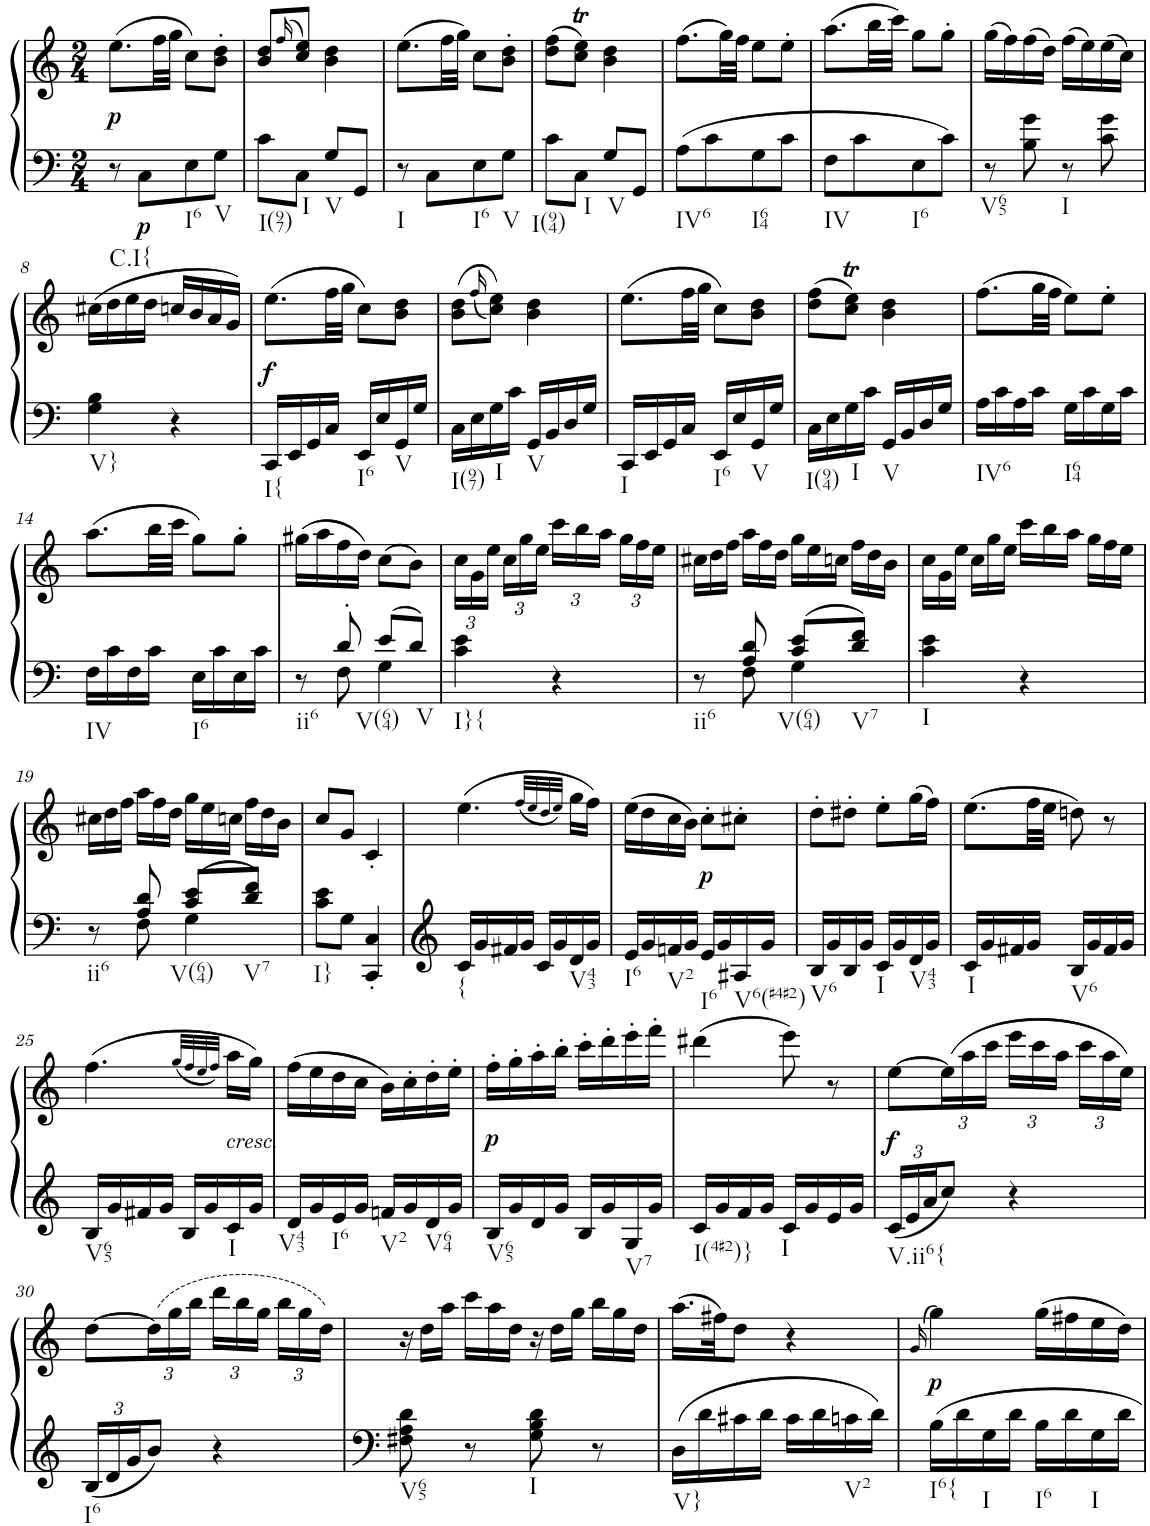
**kern	**kern	**dynam
*part1	*part1	*part1
*staff2	*staff1	*staff1/2
*I"Piano, Piano right	*	*
*I'Pno.	*	*
*clefF4	*clefG2	*
*k[]	*k[]	*
*M2/4	*M2/4	*
=1	=1	=1
!LO:TX:b:t=C.I{	!	!
!	!	!LO:DY:b
8r	(8.ee\L	p
!	!	!LO:DY:b=2
8C\L	.	p
.	32ff\LL	.
.	32gg\JJJ	.
!LO:TX:b:t=I6	!	!
8E\	8cc\L)	.
!LO:TX:b:t=V	!	!
8G\J	8b\' 8dd\'J	.
=2	=2	=2
!LO:TX:b:t=I(97)	!	!
8c\L	8b/ 8dd/L	.
.	(>16qff/	.
!LO:TX:b:t=I	!	!
8C\J	8cc/ 8ee/J)	.
!LO:TX:b:t=V	!	!
8G/L	4b\ 4dd\	.
8GG/J	.	.
=3	=3	=3
!LO:TX:b:t=I	!	!
8r	(>8.ee\L	.
8C\L	.	.
.	32ff\LL	.
.	32gg\JJJ)	.
!LO:TX:b:t=I6	!	!
8E\	8cc\L	.
!LO:TX:b:t=V	!	!
8G\J	8b\' 8dd\'J	.
=4	=4	=4
!LO:TX:b:t=I(94)	!	!
8c\L	(8dd\ 8ff\L	.
!LO:TX:b:t=I	!	!
8C\J	8cc\T 8ee\TJ)	.
!LO:TX:b:t=V	!	!
8G/L	4b\ 4dd\	.
8GG/J	.	.
=5	=5	=5
!LO:TX:b:t=IV6	!	!
8A\L	(8.ff\L	.
8c\	.	.
.	32gg\LL)	.
.	32ff\JJJ	.
!LO:TX:b:t=I64	!	!
8G\	8ee\L	.
8c\J	8ee'\J	.
=6	=6	=6
!LO:TX:b:t=IV	!	!
8F\L	(8.aa\L	.
8c\	.	.
.	32bb\LL	.
.	32ccc\JJJ)	.
!LO:TX:b:t=I6	!	!
8E\	8gg\L	.
8c\J	8gg'\J	.
=7	=7	=7
!LO:TX:b:t=V65	!	!
8r	(16gg\LL	.
.	16ff\)	.
8B\ 8g\	(16ff\	.
.	16dd\JJ)	.
!LO:TX:b:t=I	!	!
8r	(16ff\LL	.
.	16ee\)	.
8c\ 8g\	(16ee\	.
.	16cc\JJ)	.
!!LO:LB:g=z
=8	=8	=8
!LO:TX:b:t=V}	!	!
4G\ 4B\	(16cc#X\LL	.
.	16dd\	.
.	16ee\	.
.	16dd\JJ	.
4r	16ccn/LL	.
.	16b/	.
.	16a/	.
.	16g/JJ)	.
=9	=9	=9
!LO:TX:b:t=I{	!	!
!	!	!LO:DY:b
16CC/LL	(8.ee\L	f
16EE/	.	.
16GG/	.	.
16C/JJ	32ff\LL	.
.	32gg\JJJ	.
!LO:TX:b:t=I6	!	!
16EE/LL	8cc\L)	.
16E/	.	.
!LO:TX:b:t=V	!	!
16GG/	8b\ 8dd\J	.
16G/JJ	.	.
=10	=10	=10
!LO:TX:b:t=I(97)	!	!
16C\LL	(8b\ 8dd\L	.
16E\	.	.
.	(16qff/	.
!LO:TX:b:t=I	!	!
16G\	8cc\ 8ee\J))	.
16c\JJ	.	.
!LO:TX:b:t=V	!	!
16GG/LL	4b\ 4dd\	.
16BB/	.	.
16D/	.	.
16G/JJ	.	.
=11	=11	=11
!LO:TX:b:t=I	!	!
16CC/LL	(8.ee\L	.
16EE/	.	.
16GG/	.	.
16C/JJ	32ff\LL	.
.	32gg\JJJ	.
!LO:TX:b:t=I6	!	!
16EE/LL	8cc\L)	.
16E/	.	.
!LO:TX:b:t=V	!	!
16GG/	8b\ 8dd\J	.
16G/JJ	.	.
=12	=12	=12
!LO:TX:b:t=I(94)	!	!
16C\LL	(8dd\ 8ff\L	.
16E\	.	.
!LO:TX:b:t=I	!	!
16G\	8cc\T 8ee\TJ)	.
16c\JJ	.	.
!LO:TX:b:t=V	!	!
16GG/LL	4b\ 4dd\	.
16BB/	.	.
16D/	.	.
16G/JJ	.	.
=13	=13	=13
!LO:TX:b:t=IV6	!	!
16A\LL	(8.ff\L	.
16c\	.	.
16A\	.	.
16c\JJ	32gg\LL	.
.	32ff\JJJ	.
!LO:TX:b:t=I64	!	!
16G\LL	8ee\L)	.
16c\	.	.
16G\	8ee'\J	.
16c\JJ	.	.
!!LO:LB:g=z
=14	=14	=14
!LO:TX:b:t=IV	!	!
16F\LL	(8.aa\L	.
16c\	.	.
16F\	.	.
16c\JJ	32bb\LL	.
.	32ccc\JJJ	.
!LO:TX:b:t=I6	!	!
16E\LL	8gg\L)	.
16c\	.	.
16E\	8gg'\J	.
16c\JJ	.	.
=15	=15	=15
*^	*	*
!LO:TX:b:t=ii6	!	!	!
8r	8ryy	(16gg#X\LL	.
.	.	16aa\	.
8d'/	8F\	16ff\	.
.	.	16dd\JJ)	.
!LO:TX:b:t=V(64)	!	!	!
8e/L	4G\	(8cc\L	.
!LO:TX:b:t=V	!	!	!
8d/J	.	8b\J)	.
*v	*v	*	*
=16	=16	=16
*	*Xbrackettup	*
!LO:TX:b:t=I}{	!	!
4c\ 4e\	24cc\LL	.
.	24g\	.
.	24ee\JJ	.
.	24cc\LL	.
.	24gg\	.
.	24ee\JJ	.
4r	24ccc\LL	.
.	24bb\	.
.	24aa\JJ	.
.	24gg\LL	.
.	24ff\	.
.	24ee\JJ	.
=17	=17	=17
*^	*	*
*	*	*Xtuplet	*
!LO:TX:b:t=ii6	!	!	!
8r	8ryy	24cc#X\LL	.
.	.	24dd\	.
.	.	24ff\JJ	.
8A/ 8d/	8F\	24aa\LL	.
.	.	24ff\	.
.	.	24dd\JJ	.
!LO:TX:b:t=V(64)	!	!	!
8c/ 8e/L	4G\	24gg\LL	.
.	.	24ee\	.
.	.	24ccn\JJ	.
!LO:TX:b:t=V7	!	!	!
8d/ 8f/J	.	24ff\LL	.
.	.	24dd\	.
.	.	24b\JJ	.
*v	*v	*	*
=18	=18	=18
!LO:TX:b:t=I	!	!
4c\ 4e\	24cc\LL	.
.	24g\	.
.	24ee\JJ	.
.	24cc\LL	.
.	24gg\	.
.	24ee\JJ	.
4r	24ccc\LL	.
.	24bb\	.
.	24aa\JJ	.
.	24gg\LL	.
.	24ff\	.
.	24ee\JJ	.
!!LO:LB:g=z
=19	=19	=19
*^	*	*
!LO:TX:b:t=ii6	!	!	!
8r	8ryy	24cc#X\LL	.
.	.	24dd\	.
.	.	24ff\JJ	.
8A/ 8d/	8F\	24aa\LL	.
.	.	24ff\	.
.	.	24dd\JJ	.
!LO:TX:b:t=V(64)	!	!	!
8c/ 8e/L	4G\	24gg\LL	.
.	.	24ee\	.
.	.	24ccn\JJ	.
!LO:TX:b:t=V7	!	!	!
8d/ 8f/J	.	24ff\LL	.
.	.	24dd\	.
.	.	24b\JJ	.
*v	*v	*	*
=20	=20	=20
!LO:TX:b:t=I}	!	!
8c\ 8e\L	8cc/L	.
8G\J	8g/J	.
4CC/' 4C/'	4c'/	.
=21	=21	=21
!LO:TX:b:t={	!	!
16c/LL	(4.ee\	.
16g/	.	.
16f#X/	.	.
16g/JJ	.	.
16c/LL	.	.
16g/	.	.
.	(32qff/LLL	.
.	32qee/	.
.	32qdd/	.
.	32qee/JJJ)	.
!LO:TX:b:t=V43	!	!
16d/	16gg\LL	.
16g/JJ	16ff\JJ)	.
=22	=22	=22
!LO:TX:b:t=I6	!	!
16e/LL	(16ee\LL	.
16g/	16dd\	.
!LO:TX:b:t=V2	!	!
16fn/	16cc\	.
16g/JJ	16b\JJ)	.
!LO:TX:b:t=I6	!	!
!	!	!LO:DY:b
16e/LL	8cc'\L	p
16g/	.	.
!LO:TX:b:t=V6(#4#2)	!	!
16A#X/	8cc#X'\J	.
16g/JJ	.	.
=23	=23	=23
!LO:TX:b:t=V6	!	!
16B/LL	8dd'\L	.
16g/	.	.
16B/	8dd#X'\J	.
16g/JJ	.	.
!LO:TX:b:t=I	!	!
16c/LL	8ee'\L	.
16g/	.	.
!LO:TX:b:t=V43	!	!
16d/	(16gg\L	.
16g/JJ	16ff\JJ)	.
=24	=24	=24
!LO:TX:b:t=I	!	!
16c/LL	(8.ee\L	.
16g/	.	.
16f#X/	.	.
16g/JJ	32ff\LL	.
.	32ee\JJJ	.
!LO:TX:b:t=V6	!	!
16B/LL	8ddn\)	.
16g/	.	.
16f#/	8r	.
16g/JJ	.	.
!!LO:LB:g=z
=25	=25	=25
!LO:TX:b:t=V65	!	!
16B/LL	(4.ff\	.
16g/	.	.
16f#X/	.	.
16g/JJ	.	.
16B/LL	.	.
16g/	.	.
.	(32qgg/LLL	.
.	32qff/	.
.	32qee/	.
.	32qff/JJJ)	.
!	!LO:TX:b:i:t=cresc.	!
!LO:TX:b:t=I	!	!
16c/	16aa\LL	.
16g/JJ	16gg\JJ)	.
=26	=26	=26
!LO:TX:b:t=V43	!	!
16d/LL	(16ff\LL	.
16g/	16ee\	.
!LO:TX:b:t=I6	!	!
16e/	16dd\	.
16g/JJ	16cc\JJ	.
!LO:TX:b:t=V2	!	!
16fn/LL	16b\LL)	.
16g/	16cc'\	.
!LO:TX:b:t=V64	!	!
16d/	16dd'\	.
16g/JJ	16ee'\JJ	.
=27	=27	=27
!LO:TX:b:t=V65	!	!
!	!	!LO:DY:b
16B/LL	16ff'\LL	p
16g/	16gg'\	.
16d/	16aa'\	.
16g/JJ	16bb'\JJ	.
16B/LL	16ccc'\LL	.
16g/	16ddd'\	.
!LO:TX:b:t=V7	!	!
16G/	16eee'\	.
16g/JJ	16fff'\JJ	.
=28	=28	=28
!LO:TX:b:t=I(4#2)}	!	!
16c/LL	(4ddd#X\	.
16g/	.	.
16f/	.	.
16g/JJ	.	.
!LO:TX:b:t=I	!	!
16c/LL	8eee\)	.
16g/	.	.
16e/	8r	.
16g/JJ	.	.
=29	=29	=29
*Xbrackettup	*	*
!LO:TX:b:t=V.ii6{	!	!
!	!	!LO:DY:b
24c/LL	[8ee\L	f
24e/	.	.
24a/J	.	.
*	*tuplet	*
8cc/J	(24ee\L]	.
.	24aa\	.
.	24ccc\JJ	.
4r	24eee\LL	.
.	24ccc\	.
.	24aa\JJ	.
.	24ccc\LL	.
.	24aa\	.
.	24ee\JJ)	.
!!LO:LB:g=z
=30	=30	=30
!LO:TX:b:t=I6	!	!
24B/LL	[8dd\L	.
24d/	.	.
24g/J	.	.
8b/J	(24dd\L]	.
.	24gg\	.
.	24bb\JJ	.
4r	24ddd\LL	.
.	24bb\	.
.	24gg\JJ	.
.	24bb\LL	.
.	24gg\	.
.	24dd\JJ)	.
=31	=31	=31
*	*Xtuplet	*
!LO:TX:b:t=V65	!	!
8F#X\ 8A\ 8d\	24r	.
.	24dd\LL	.
.	24aa\JJ	.
8r	24ccc\LL	.
.	24aa\	.
.	24dd\JJ	.
!LO:TX:b:t=I	!	!
8G\ 8B\ 8d\	24r	.
.	24dd\LL	.
.	24gg\JJ	.
8r	24bb\LL	.
.	24gg\	.
.	24dd\JJ	.
=32	=32	=32
!LO:TX:b:t=V}	!	!
16D\LL	(16.aa\LL	.
16d\	.	.
.	32ff#X\JK)	.
16c#X\	8dd\J	.
16d\JJ	.	.
16c#\LL	4r	.
16d\	.	.
!LO:TX:b:t=V2	!	!
16cn\	.	.
16d\JJ	.	.
=33	=33	=33
.	(>16qg/	.
!LO:TX:b:t=I6{	!	!
!	!	!LO:DY:b
16B\LL	4gg\)	p
16d\	.	.
!LO:TX:b:t=I	!	!
16G\	.	.
16d\JJ	.	.
!LO:TX:b:t=I6	!	!
16B\LL	(16gg\LL	.
16d\	16ff#X\	.
!LO:TX:b:t=I	!	!
16G\	16ee\	.
16d\JJ	16dd\JJ)	.
=	=	=
*-	*-	*-
